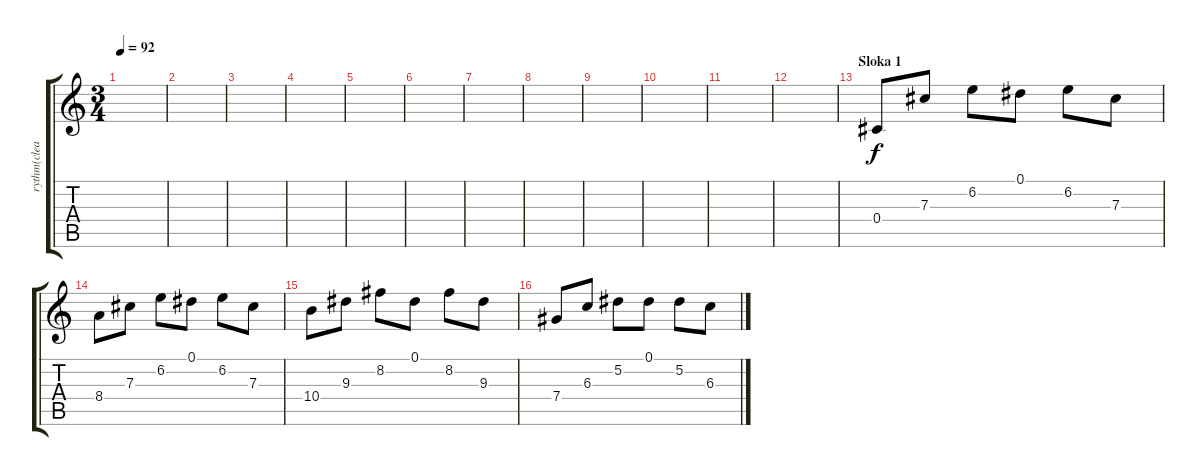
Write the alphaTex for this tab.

\track ("rythm(clean) " "rythm(clea") {instrument acousticguitarsteel}
\staff {score tabs}
\tuning (Eb4 Bb3 Gb3 Db3 Ab2 Eb2) {hide}
\ts (3 4)
\tempo 92
\clef g2
\ks c
|
|
|
|
|
|
|
|
|
|
|
|
\section ("" "Sloka 1")
0.4.8 7.3.8 6.2.8 0.1.8 6.2.8 7.3.8 |
8.4.8 7.3.8 6.2.8 0.1.8 6.2.8 7.3.8 |
10.4.8 9.3.8 8.2.8 0.1.8 8.2.8 9.3.8 |
7.4.8 6.3.8 5.2.8 0.1.8 5.2.8 6.3.8
